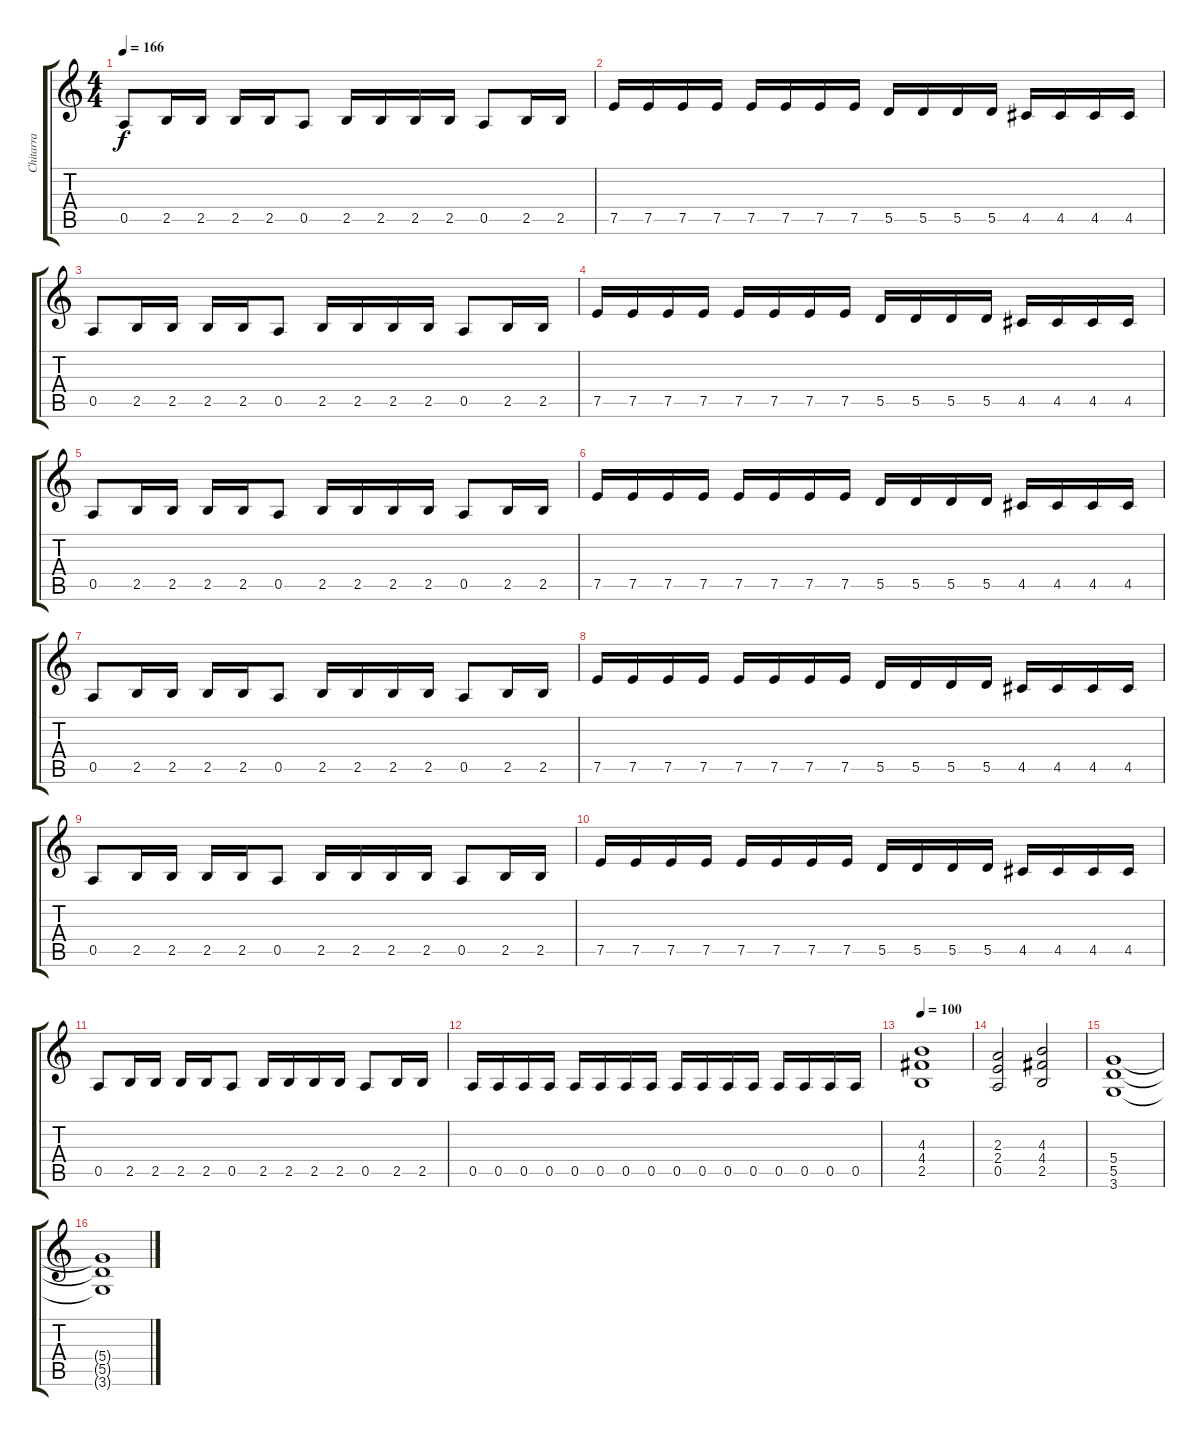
\track ("Chitarra" "Chitarra") {instrument distortionguitar}
\staff {score tabs}
\tuning (E4 B3 G3 D3 A2 E2) {hide}
\ts (4 4)
\tempo 166
\clef g2
\ks c
0.5.8{dy f instrument distortionguitar} 2.5.16 2.5.16 2.5.16 2.5.16 0.5.8 2.5.16 2.5.16 2.5.16 2.5.16 0.5.8 2.5.16 2.5.16 |
7.5.16 7.5.16 7.5.16 7.5.16 7.5.16 7.5.16 7.5.16 7.5.16 5.5.16 5.5.16 5.5.16 5.5.16 4.5.16 4.5.16 4.5.16 4.5.16 |
0.5.8 2.5.16 2.5.16 2.5.16 2.5.16 0.5.8 2.5.16 2.5.16 2.5.16 2.5.16 0.5.8 2.5.16 2.5.16 |
7.5.16 7.5.16 7.5.16 7.5.16 7.5.16 7.5.16 7.5.16 7.5.16 5.5.16 5.5.16 5.5.16 5.5.16 4.5.16 4.5.16 4.5.16 4.5.16 |
0.5.8 2.5.16 2.5.16 2.5.16 2.5.16 0.5.8 2.5.16 2.5.16 2.5.16 2.5.16 0.5.8 2.5.16 2.5.16 |
7.5.16 7.5.16 7.5.16 7.5.16 7.5.16 7.5.16 7.5.16 7.5.16 5.5.16 5.5.16 5.5.16 5.5.16 4.5.16 4.5.16 4.5.16 4.5.16 |
0.5.8 2.5.16 2.5.16 2.5.16 2.5.16 0.5.8 2.5.16 2.5.16 2.5.16 2.5.16 0.5.8 2.5.16 2.5.16 |
7.5.16 7.5.16 7.5.16 7.5.16 7.5.16 7.5.16 7.5.16 7.5.16 5.5.16 5.5.16 5.5.16 5.5.16 4.5.16 4.5.16 4.5.16 4.5.16 |
0.5.8 2.5.16 2.5.16 2.5.16 2.5.16 0.5.8 2.5.16 2.5.16 2.5.16 2.5.16 0.5.8 2.5.16 2.5.16 |
7.5.16 7.5.16 7.5.16 7.5.16 7.5.16 7.5.16 7.5.16 7.5.16 5.5.16 5.5.16 5.5.16 5.5.16 4.5.16 4.5.16 4.5.16 4.5.16 |
0.5.8 2.5.16 2.5.16 2.5.16 2.5.16 0.5.8 2.5.16 2.5.16 2.5.16 2.5.16 0.5.8 2.5.16 2.5.16 |
0.5.16 0.5.16 0.5.16 0.5.16 0.5.16 0.5.16 0.5.16 0.5.16 0.5.16 0.5.16 0.5.16 0.5.16 0.5.16 0.5.16 0.5.16 0.5.16 |
\tempo 100
(4.3 4.4 2.5).1 |
(2.3 2.4 0.5).2 (4.3 4.4 2.5).2 |
(5.4 5.5 3.6).1 |
(5.4{t} 5.5{t} 3.6{t}).1
